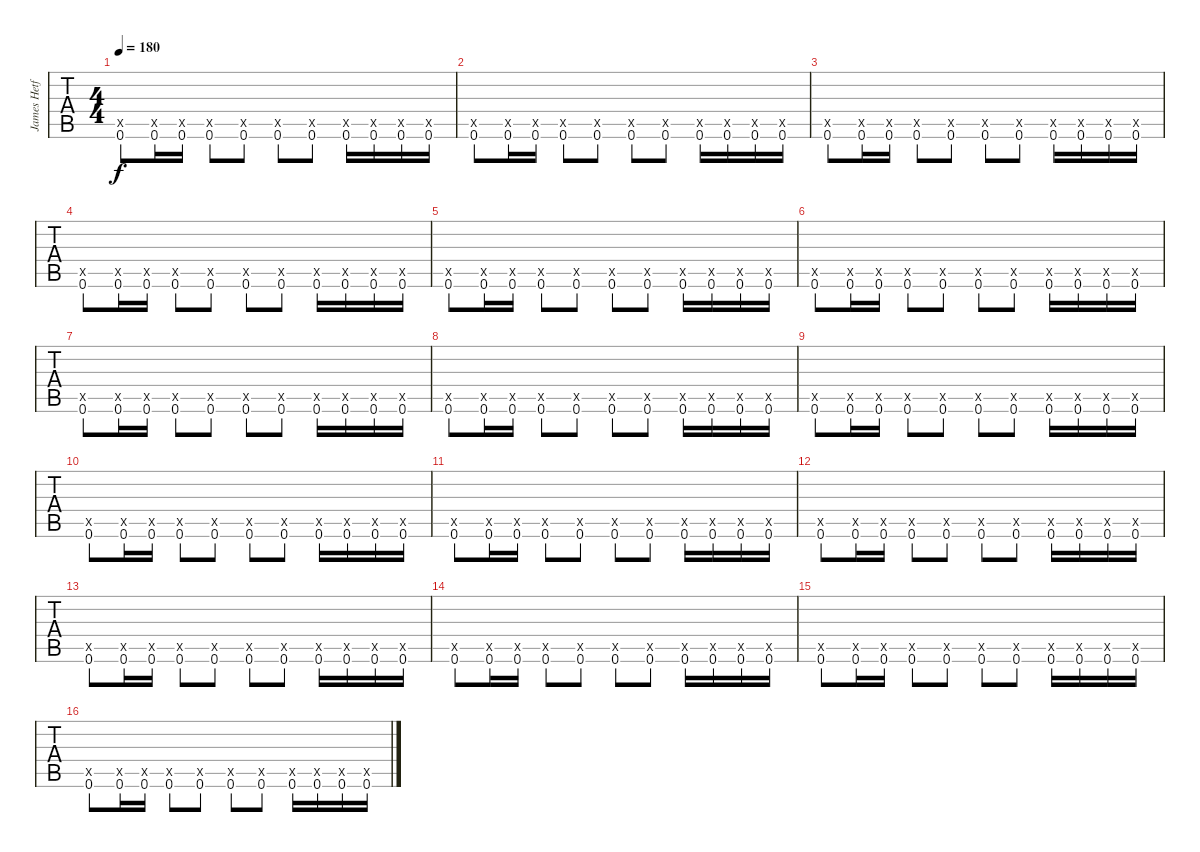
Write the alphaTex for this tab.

\track ("James Hetfield" "James Hetf") {instrument distortionguitar}
\staff {tabs}
\tuning (E4 B3 G3 D3 A2 E2) {hide}
\ts (4 4)
\tempo 180
\clef g2
\ks c
(0.5{x} 0.6).8{dy f} (0.5{x} 0.6).16 (0.5{x} 0.6).16 (0.5{x} 0.6).8 (0.5{x} 0.6).8 (0.5{x} 0.6).8 (0.5{x} 0.6).8 (0.5{x} 0.6).16 (0.5{x} 0.6).16 (0.5{x} 0.6).16 (0.5{x} 0.6).16 |
(0.5{x} 0.6).8 (0.5{x} 0.6).16 (0.5{x} 0.6).16 (0.5{x} 0.6).8 (0.5{x} 0.6).8 (0.5{x} 0.6).8 (0.5{x} 0.6).8 (0.5{x} 0.6).16 (0.5{x} 0.6).16 (0.5{x} 0.6).16 (0.5{x} 0.6).16 |
(0.5{x} 0.6).8 (0.5{x} 0.6).16 (0.5{x} 0.6).16 (0.5{x} 0.6).8 (0.5{x} 0.6).8 (0.5{x} 0.6).8 (0.5{x} 0.6).8 (0.5{x} 0.6).16 (0.5{x} 0.6).16 (0.5{x} 0.6).16 (0.5{x} 0.6).16 |
(0.5{x} 0.6).8 (0.5{x} 0.6).16 (0.5{x} 0.6).16 (0.5{x} 0.6).8 (0.5{x} 0.6).8 (0.5{x} 0.6).8 (0.5{x} 0.6).8 (0.5{x} 0.6).16 (0.5{x} 0.6).16 (0.5{x} 0.6).16 (0.5{x} 0.6).16 |
(0.5{x} 0.6).8 (0.5{x} 0.6).16 (0.5{x} 0.6).16 (0.5{x} 0.6).8 (0.5{x} 0.6).8 (0.5{x} 0.6).8 (0.5{x} 0.6).8 (0.5{x} 0.6).16 (0.5{x} 0.6).16 (0.5{x} 0.6).16 (0.5{x} 0.6).16 |
(0.5{x} 0.6).8 (0.5{x} 0.6).16 (0.5{x} 0.6).16 (0.5{x} 0.6).8 (0.5{x} 0.6).8 (0.5{x} 0.6).8 (0.5{x} 0.6).8 (0.5{x} 0.6).16 (0.5{x} 0.6).16 (0.5{x} 0.6).16 (0.5{x} 0.6).16 |
(0.5{x} 0.6).8 (0.5{x} 0.6).16 (0.5{x} 0.6).16 (0.5{x} 0.6).8 (0.5{x} 0.6).8 (0.5{x} 0.6).8 (0.5{x} 0.6).8 (0.5{x} 0.6).16 (0.5{x} 0.6).16 (0.5{x} 0.6).16 (0.5{x} 0.6).16 |
(0.5{x} 0.6).8 (0.5{x} 0.6).16 (0.5{x} 0.6).16 (0.5{x} 0.6).8 (0.5{x} 0.6).8 (0.5{x} 0.6).8 (0.5{x} 0.6).8 (0.5{x} 0.6).16 (0.5{x} 0.6).16 (0.5{x} 0.6).16 (0.5{x} 0.6).16 |
(0.5{x} 0.6).8 (0.5{x} 0.6).16 (0.5{x} 0.6).16 (0.5{x} 0.6).8 (0.5{x} 0.6).8 (0.5{x} 0.6).8 (0.5{x} 0.6).8 (0.5{x} 0.6).16 (0.5{x} 0.6).16 (0.5{x} 0.6).16 (0.5{x} 0.6).16 |
(0.5{x} 0.6).8 (0.5{x} 0.6).16 (0.5{x} 0.6).16 (0.5{x} 0.6).8 (0.5{x} 0.6).8 (0.5{x} 0.6).8 (0.5{x} 0.6).8 (0.5{x} 0.6).16 (0.5{x} 0.6).16 (0.5{x} 0.6).16 (0.5{x} 0.6).16 |
(0.5{x} 0.6).8 (0.5{x} 0.6).16 (0.5{x} 0.6).16 (0.5{x} 0.6).8 (0.5{x} 0.6).8 (0.5{x} 0.6).8 (0.5{x} 0.6).8 (0.5{x} 0.6).16 (0.5{x} 0.6).16 (0.5{x} 0.6).16 (0.5{x} 0.6).16 |
(0.5{x} 0.6).8 (0.5{x} 0.6).16 (0.5{x} 0.6).16 (0.5{x} 0.6).8 (0.5{x} 0.6).8 (0.5{x} 0.6).8 (0.5{x} 0.6).8 (0.5{x} 0.6).16 (0.5{x} 0.6).16 (0.5{x} 0.6).16 (0.5{x} 0.6).16 |
(0.5{x} 0.6).8 (0.5{x} 0.6).16 (0.5{x} 0.6).16 (0.5{x} 0.6).8 (0.5{x} 0.6).8 (0.5{x} 0.6).8 (0.5{x} 0.6).8 (0.5{x} 0.6).16 (0.5{x} 0.6).16 (0.5{x} 0.6).16 (0.5{x} 0.6).16 |
(0.5{x} 0.6).8 (0.5{x} 0.6).16 (0.5{x} 0.6).16 (0.5{x} 0.6).8 (0.5{x} 0.6).8 (0.5{x} 0.6).8 (0.5{x} 0.6).8 (0.5{x} 0.6).16 (0.5{x} 0.6).16 (0.5{x} 0.6).16 (0.5{x} 0.6).16 |
(0.5{x} 0.6).8 (0.5{x} 0.6).16 (0.5{x} 0.6).16 (0.5{x} 0.6).8 (0.5{x} 0.6).8 (0.5{x} 0.6).8 (0.5{x} 0.6).8 (0.5{x} 0.6).16 (0.5{x} 0.6).16 (0.5{x} 0.6).16 (0.5{x} 0.6).16 |
(0.5{x} 0.6).8 (0.5{x} 0.6).16 (0.5{x} 0.6).16 (0.5{x} 0.6).8 (0.5{x} 0.6).8 (0.5{x} 0.6).8 (0.5{x} 0.6).8 (0.5{x} 0.6).16 (0.5{x} 0.6).16 (0.5{x} 0.6).16 (0.5{x} 0.6).16
